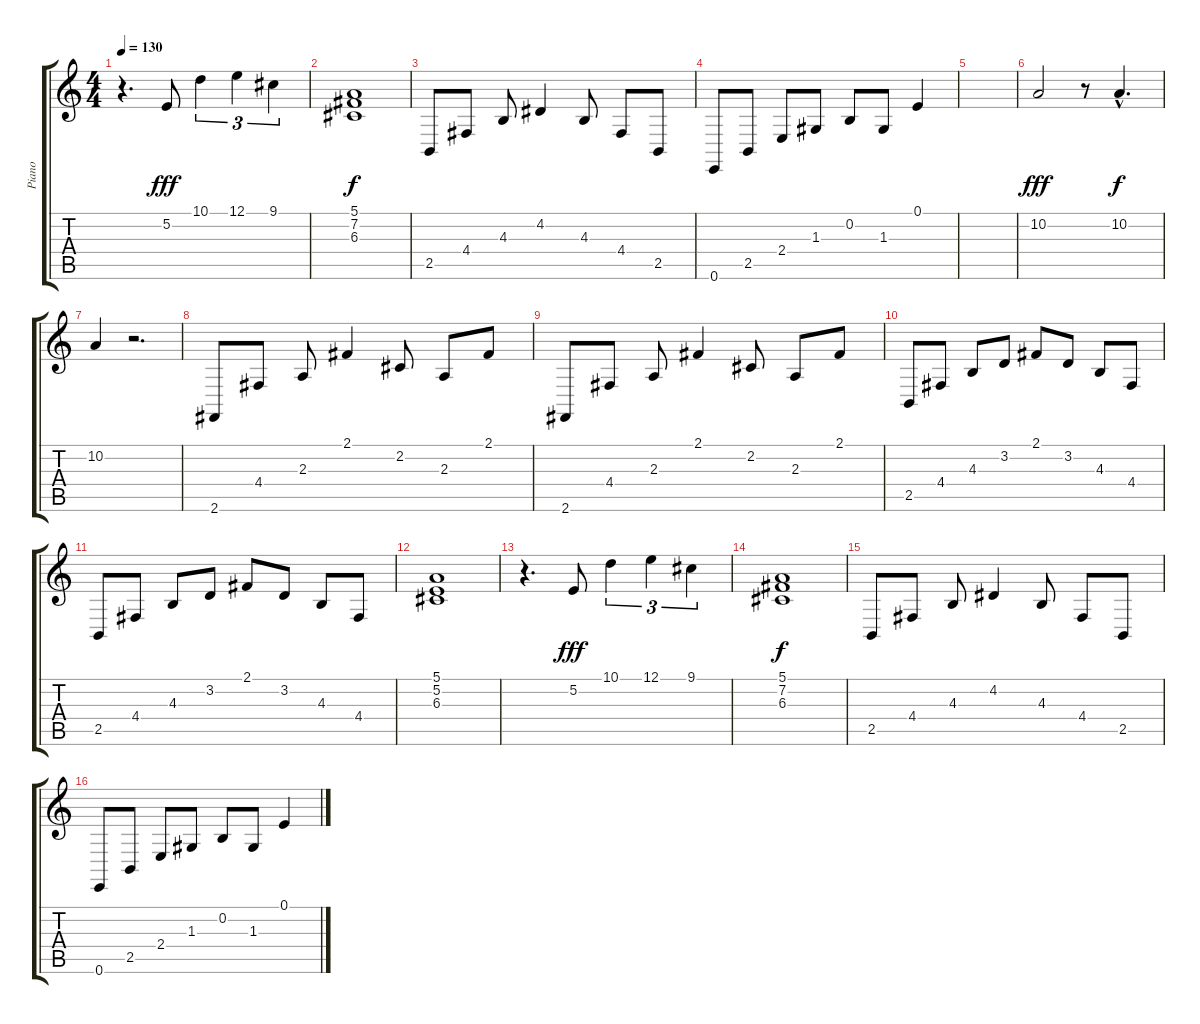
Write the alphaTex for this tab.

\track ("Piano" "Piano") {instrument acousticgrandpiano}
\staff {score tabs}
\tuning (E4 B3 G3 D3 A2 E2) {hide}
\ts (4 4)
\tempo 130
\clef g2
\ks c
r.4{d dy f} 5.2.8{dy fff} 10.1.4{tu (3 2)} 12.1.4{tu (3 2)} 9.1.4{tu (3 2)} |
(5.1 7.2 6.3).1{dy f} |
2.5.8 4.4.8 4.3.8 4.2.4 4.3.8 4.4.8 2.5.8 |
0.6.8 2.5.8 2.4.8 1.3.8 0.2.8 1.3.8 0.1.4 |
|
10.2.2{dy fff volume 13} r.8 10.2{hac}.4{d dy f} |
10.2.4 r.2{d} |
2.6.8 4.4.8 2.3.8 2.1.4 2.2.8 2.3.8 2.1.8 |
2.6.8 4.4.8 2.3.8 2.1.4 2.2.8 2.3.8 2.1.8 |
2.5.8 4.4.8 4.3.8 3.2.8 2.1.8 3.2.8 4.3.8 4.4.8 |
2.5.8 4.4.8 4.3.8 3.2.8 2.1.8 3.2.8 4.3.8 4.4.8 |
(5.1 5.2 6.3).1 |
r.4{d} 5.2.8{dy fff} 10.1.4{tu (3 2)} 12.1.4{tu (3 2)} 9.1.4{tu (3 2)} |
(5.1 7.2 6.3).1{dy f} |
2.5.8 4.4.8 4.3.8 4.2.4 4.3.8 4.4.8 2.5.8 |
0.6.8 2.5.8 2.4.8 1.3.8 0.2.8 1.3.8 0.1.4
